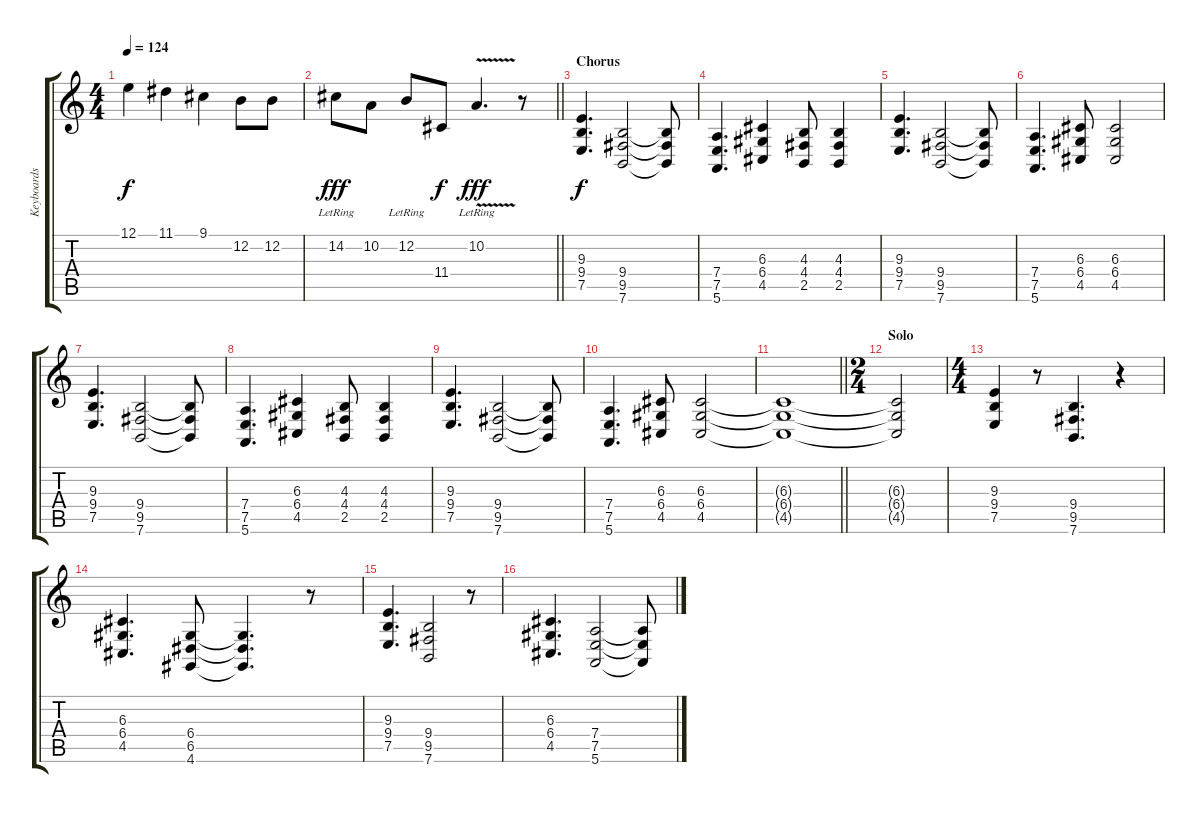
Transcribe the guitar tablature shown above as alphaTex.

\track ("Keyboards" "Keyboards") {instrument lead8bassandlead}
\staff {score tabs}
\tuning (E4 B3 G3 D3 A2 E2) {hide}
\ts (4 4)
\tempo 124
\clef g2
\ks c
12.1.4{dy f} 11.1.4 9.1.4 12.2.8 12.2.8 |
\barLineRight lightlight
14.2{lr}.8{dy fff} 10.2.8 12.2{lr}.8 11.4.8{dy f} 10.2{v lr}.4{d dy fff} r.8 |
\section ("" "Chorus")
(9.3 9.4 7.5).4{d dy f instrument lead8bassandlead} (9.4 9.5 7.6).2 (9.4{t} 9.5{t} 7.6{t}).8 |
(7.4 7.5 5.6).4{d} (6.3 6.4 4.5).4 (4.3 4.4 2.5).8 (4.3 4.4 2.5).4 |
(9.3 9.4 7.5).4{d} (9.4 9.5 7.6).2 (9.4{t} 9.5{t} 7.6{t}).8 |
(7.4 7.5 5.6).4{d} (6.3 6.4 4.5).8 (6.3 6.4 4.5).2 |
(9.3 9.4 7.5).4{d} (9.4 9.5 7.6).2 (9.4{t} 9.5{t} 7.6{t}).8 |
(7.4 7.5 5.6).4{d} (6.3 6.4 4.5).4 (4.3 4.4 2.5).8 (4.3 4.4 2.5).4 |
(9.3 9.4 7.5).4{d} (9.4 9.5 7.6).2 (9.4{t} 9.5{t} 7.6{t}).8 |
(7.4 7.5 5.6).4{d} (6.3 6.4 4.5).8 (6.3 6.4 4.5).2 |
\barLineRight lightlight
(6.3{t} 6.4{t} 4.5{t}).1 |
\ts (2 4)
\section ("" "Solo")
(6.3{t} 6.4{t} 4.5{t}).2 |
\ts (4 4)
(9.3 9.4 7.5).4{volume 10} r.8 (9.4 9.5 7.6).4{d} r.4 |
(6.3 6.4 4.5).4{d} (6.4 6.5 4.6).8 (6.4{t} 6.5{t} 4.6{t}).4{d} r.8 |
(9.3 9.4 7.5).4{d} (9.4 9.5 7.6).2 r.8 |
(6.3 6.4 4.5).4{d} (7.4 7.5 5.6).2 (7.4{t} 7.5{t} 5.6{t}).8
